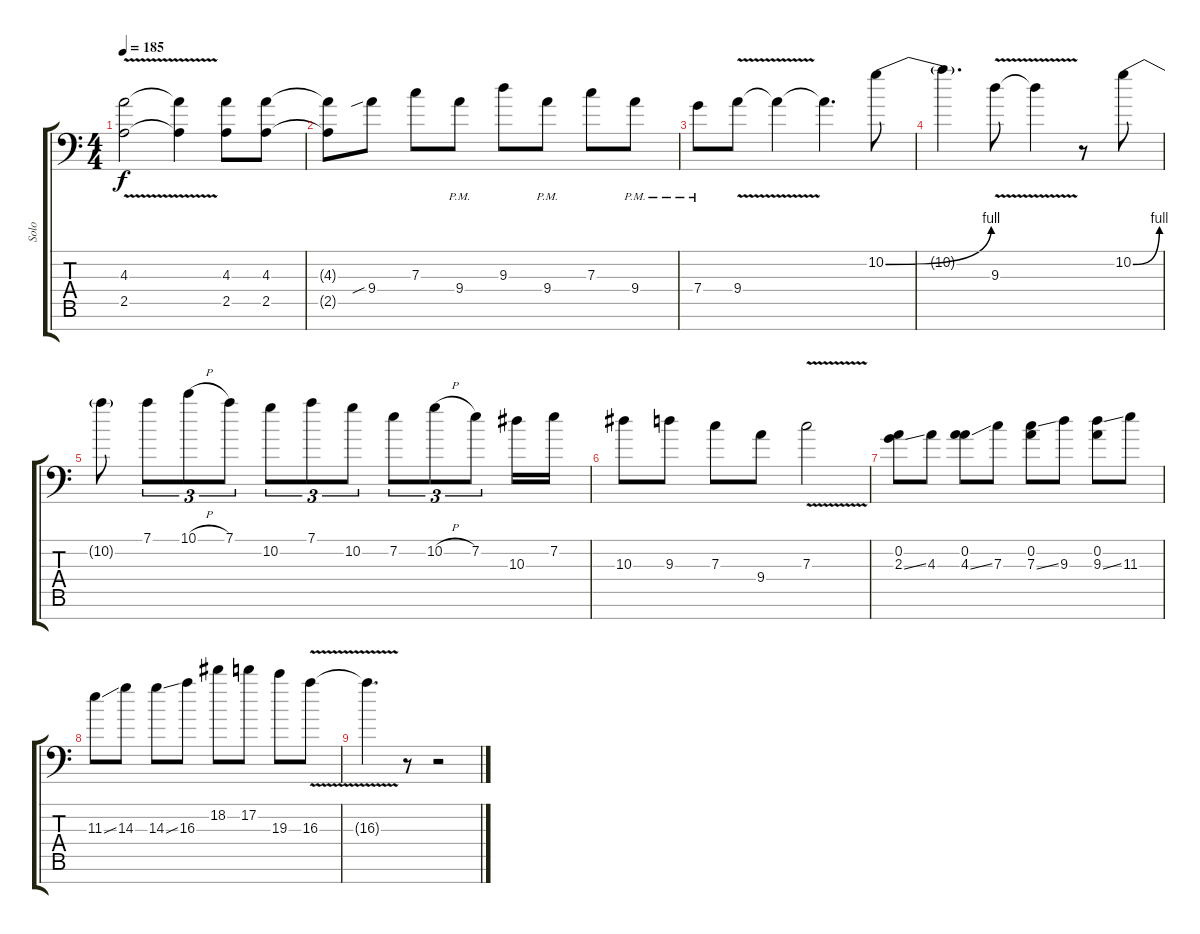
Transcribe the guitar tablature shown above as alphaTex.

\track ("Solo" "Solo") {instrument distortionguitar}
\staff {score tabs}
\tuning (D4 A3 F3 C3 G2 D2 A1) {hide}
\ts (4 4)
\tempo 185
\clef f4
\ks c
(4.3{v} 2.5{v}).2{dy f} (4.3{t} 2.5{t}).4 (4.3 2.5).8 (4.3 2.5).8 |
(4.3{t} 2.5{t}).8 9.4{sib}.8 7.3.8 9.4{pm}.8 9.3.8 9.4{pm}.8 7.3.8 9.4{pm}.8 |
7.4{pm}.8 9.4{v}.8 9.4{t}.4 9.4{t}.4{d} 10.2{be (bend 0 0 60 4)}.8 |
10.2{t}.4{d} 9.3{v}.8 9.3{t}.4 r.8 10.2{be (bend 0 0 60 4)}.8 |
10.2{t}.8 7.1.8{tu (3 2)} 10.1{h}.8{tu (3 2)} 7.1.8{tu (3 2)} 10.2.8{tu (3 2)} 7.1.8{tu (3 2)} 10.2.8{tu (3 2)} 7.2.8{tu (3 2)} 10.2{h}.8{tu (3 2)} 7.2.8{tu (3 2)} 10.3.16 7.2.16 |
10.3.8 9.3.8 7.3.8 9.4.8 7.3{v}.2 |
(0.2 2.3{ss}).8 4.3.8 (0.2 4.3{ss}).8 7.3.8 (0.2 7.3{ss}).8 9.3.8 (0.2 9.3{ss}).8 11.3.8 |
11.3{ss}.8 14.3.8 14.3{ss}.8 16.3.8 18.2.8 17.2.8 19.3.8 16.3{v}.8 |
16.3{t}.4{d} r.8 r.2
